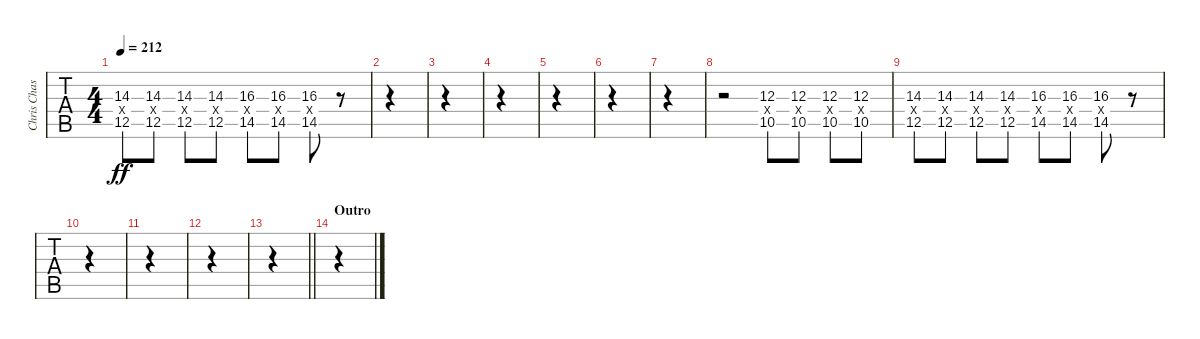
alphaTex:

\track ("Chris Chasse - Guitar Three" "Chris Chas") {instrument distortionguitar}
\staff {tabs}
\tuning (Eb4 Bb3 Gb3 Db3 Ab2 Eb2) {hide}
\ts (4 4)
\tempo 212
\clef g2
\ks c
(14.3 12.4{x} 12.5).8{dy ff} (14.3 12.4{x} 12.5).8 (14.3 12.4{x} 12.5).8 (14.3 12.4{x} 12.5).8 (16.3 14.4{x} 14.5).8 (16.3 14.4{x} 14.5).8 (16.3 14.4{x} 14.5).8 r.8 |
|
|
|
|
|
|
r.2{volume 13 balance 8} (12.3 10.4{x} 10.5).8 (12.3 10.4{x} 10.5).8 (12.3 10.4{x} 10.5).8 (12.3 10.4{x} 10.5).8 |
(14.3 12.4{x} 12.5).8 (14.3 12.4{x} 12.5).8 (14.3 12.4{x} 12.5).8 (14.3 12.4{x} 12.5).8 (16.3 14.4{x} 14.5).8 (16.3 14.4{x} 14.5).8 (16.3 14.4{x} 14.5).8 r.8 |
|
|
|
\barLineRight lightlight
|
\section ("" "Outro")
